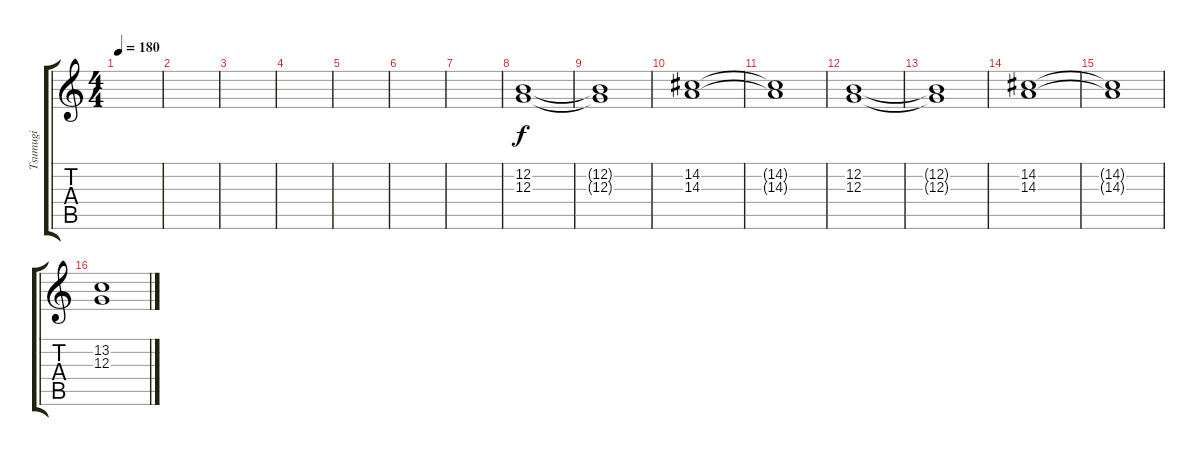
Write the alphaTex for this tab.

\track ("Tsumugi" "Tsumugi") {instrument lead2sawtooth}
\staff {score tabs}
\tuning (E4 B3 G3 D3 A2 E2) {hide}
\ts (4 4)
\tempo 180
\clef g2
\ks c
|
|
|
|
|
|
|
(12.2 12.3).1 |
(12.2{t} 12.3{t}).1 |
(14.2 14.3).1 |
(14.2{t} 14.3{t}).1 |
(12.2 12.3).1 |
(12.2{t} 12.3{t}).1 |
(14.2 14.3).1 |
(14.2{t} 14.3{t}).1 |
(13.2 12.3).1
